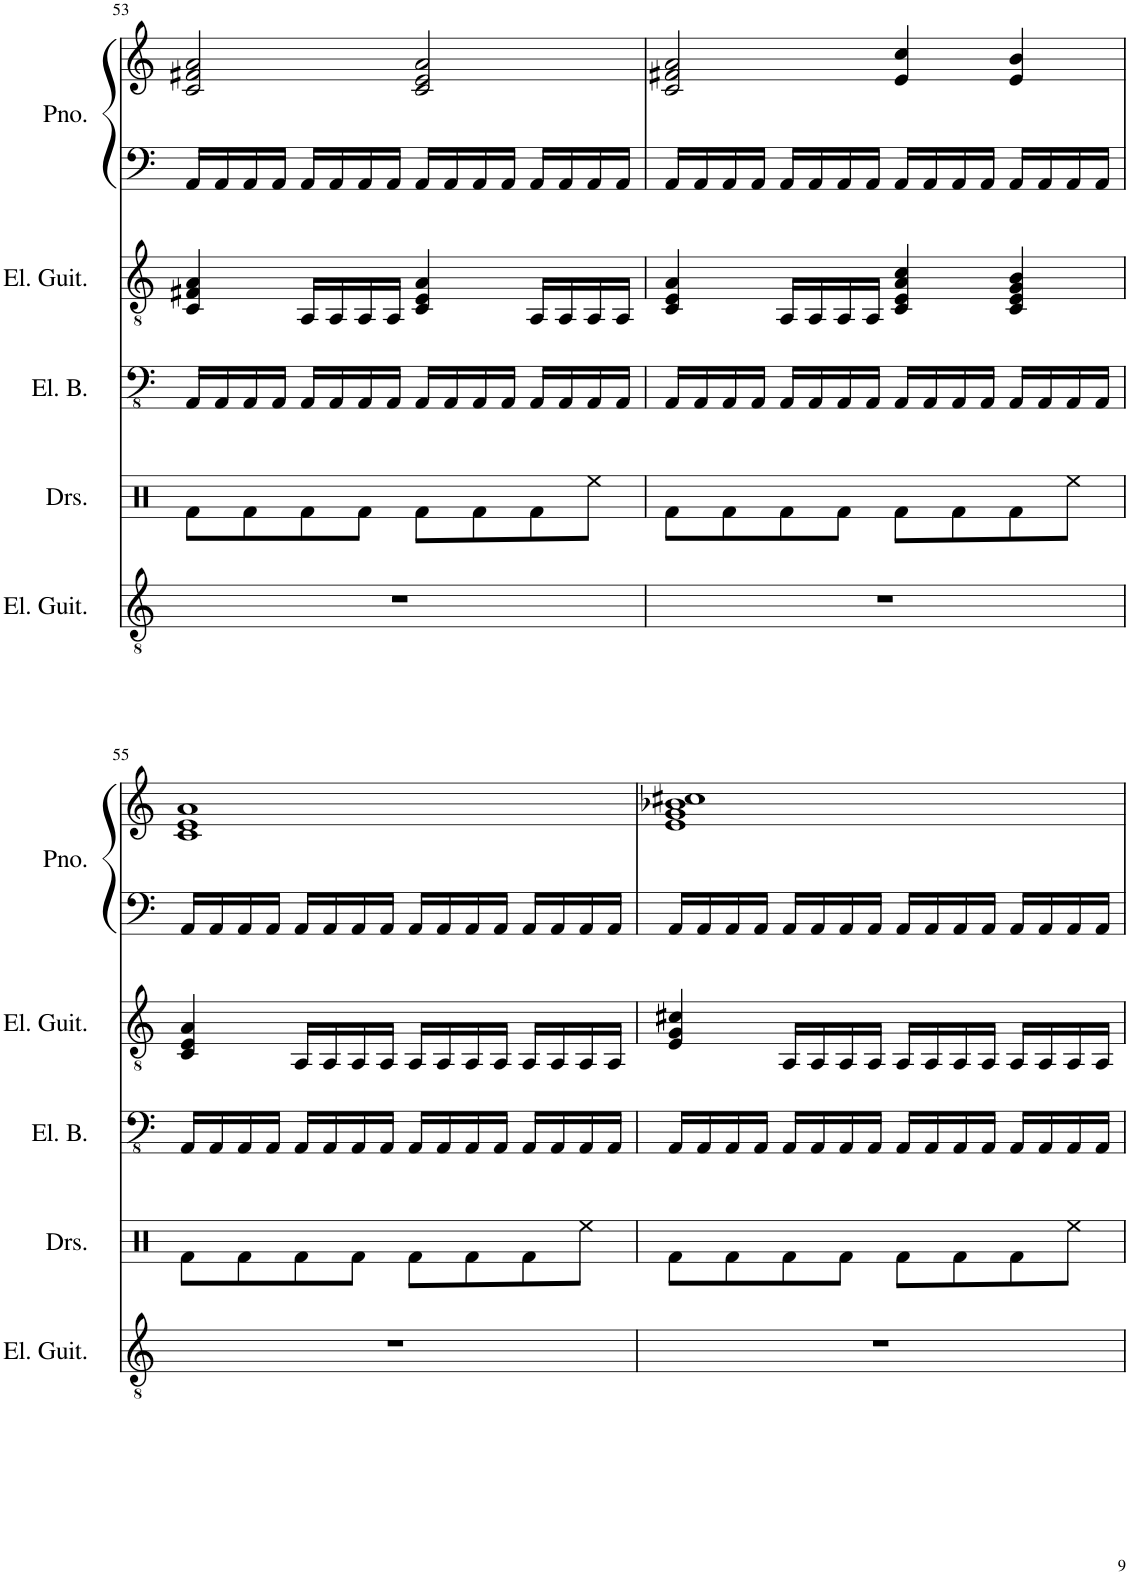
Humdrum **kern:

**kern	**kern	**kern	**kern	**kern	**kern
*part5	*part4	*part3	*part2	*part1	*part1
*staff6	*staff5	*staff4	*staff3	*staff2	*staff1
*I"Electric Guitar	*I"Drumset	*I"Electric Bass	*I"Electric Guitar	*I"Piano	*
*I'El. Guit.	*I'Drs.	*I'El. B.	*I'El. Guit.	*I'Pno.	*
!!LO:PB:g=z
*clefGv2	*clefX	*clefFv4	*clefGv2	*clefF4	*clefG2
*k[]	*k[]	*k[]	*k[]	*k[]	*k[]
*M4/4	*M4/4	*M4/4	*M4/4	*M4/4	*M4/4
=53	=53	=53	=53	=53	=53
1r	8Rf\L	16AAA/LL	4C/ 4F#X/ 4A/	16AA/LL	2c/ 2f#X/ 2a/
.	.	16AAA/	.	16AA/	.
.	8Rf\	16AAA/	.	16AA/	.
.	.	16AAA/JJ	.	16AA/JJ	.
.	8Rf\	16AAA/LL	16AA/LL	16AA/LL	.
.	.	16AAA/	16AA/	16AA/	.
.	8Rf\J	16AAA/	16AA/	16AA/	.
.	.	16AAA/JJ	16AA/JJ	16AA/JJ	.
.	8Rf\L	16AAA/LL	4C/ 4E/ 4A/	16AA/LL	2c/ 2e/ 2a/
.	.	16AAA/	.	16AA/	.
.	8Rf\	16AAA/	.	16AA/	.
.	.	16AAA/JJ	.	16AA/JJ	.
.	8Rf\	16AAA/LL	16AA/LL	16AA/LL	.
.	.	16AAA/	16AA/	16AA/	.
.	8Ree\J	16AAA/	16AA/	16AA/	.
.	.	16AAA/JJ	16AA/JJ	16AA/JJ	.
=54	=54	=54	=54	=54	=54
1r	8Rf\L	16AAA/LL	4C/ 4E/ 4A/	16AA/LL	2c/ 2f#X/ 2a/
.	.	16AAA/	.	16AA/	.
.	8Rf\	16AAA/	.	16AA/	.
.	.	16AAA/JJ	.	16AA/JJ	.
.	8Rf\	16AAA/LL	16AA/LL	16AA/LL	.
.	.	16AAA/	16AA/	16AA/	.
.	8Rf\J	16AAA/	16AA/	16AA/	.
.	.	16AAA/JJ	16AA/JJ	16AA/JJ	.
.	8Rf\L	16AAA/LL	4C/ 4E/ 4A/ 4c/	16AA/LL	4e/ 4cc/
.	.	16AAA/	.	16AA/	.
.	8Rf\	16AAA/	.	16AA/	.
.	.	16AAA/JJ	.	16AA/JJ	.
.	8Rf\	16AAA/LL	4C/ 4E/ 4G/ 4B/	16AA/LL	4e/ 4b/
.	.	16AAA/	.	16AA/	.
.	8Ree\J	16AAA/	.	16AA/	.
.	.	16AAA/JJ	.	16AA/JJ	.
!!LO:LB:g=z
=55	=55	=55	=55	=55	=55
1r	8Rf\L	16AAA/LL	4C/ 4E/ 4A/	16AA/LL	1c 1e 1a
.	.	16AAA/	.	16AA/	.
.	8Rf\	16AAA/	.	16AA/	.
.	.	16AAA/JJ	.	16AA/JJ	.
.	8Rf\	16AAA/LL	16AA/LL	16AA/LL	.
.	.	16AAA/	16AA/	16AA/	.
.	8Rf\J	16AAA/	16AA/	16AA/	.
.	.	16AAA/JJ	16AA/JJ	16AA/JJ	.
.	8Rf\L	16AAA/LL	16AA/LL	16AA/LL	.
.	.	16AAA/	16AA/	16AA/	.
.	8Rf\	16AAA/	16AA/	16AA/	.
.	.	16AAA/JJ	16AA/JJ	16AA/JJ	.
.	8Rf\	16AAA/LL	16AA/LL	16AA/LL	.
.	.	16AAA/	16AA/	16AA/	.
.	8Ree\J	16AAA/	16AA/	16AA/	.
.	.	16AAA/JJ	16AA/JJ	16AA/JJ	.
=56	=56	=56	=56	=56	=56
1r	8Rf\L	16AAA/LL	4E/ 4G/ 4c#X/	16AA/LL	1e 1g 1b-X 1cc#X
.	.	16AAA/	.	16AA/	.
.	8Rf\	16AAA/	.	16AA/	.
.	.	16AAA/JJ	.	16AA/JJ	.
.	8Rf\	16AAA/LL	16AA/LL	16AA/LL	.
.	.	16AAA/	16AA/	16AA/	.
.	8Rf\J	16AAA/	16AA/	16AA/	.
.	.	16AAA/JJ	16AA/JJ	16AA/JJ	.
.	8Rf\L	16AAA/LL	16AA/LL	16AA/LL	.
.	.	16AAA/	16AA/	16AA/	.
.	8Rf\	16AAA/	16AA/	16AA/	.
.	.	16AAA/JJ	16AA/JJ	16AA/JJ	.
.	8Rf\	16AAA/LL	16AA/LL	16AA/LL	.
.	.	16AAA/	16AA/	16AA/	.
.	8Ree\J	16AAA/	16AA/	16AA/	.
.	.	16AAA/JJ	16AA/JJ	16AA/JJ	.
=	=	=	=	=	=
*-	*-	*-	*-	*-	*-
